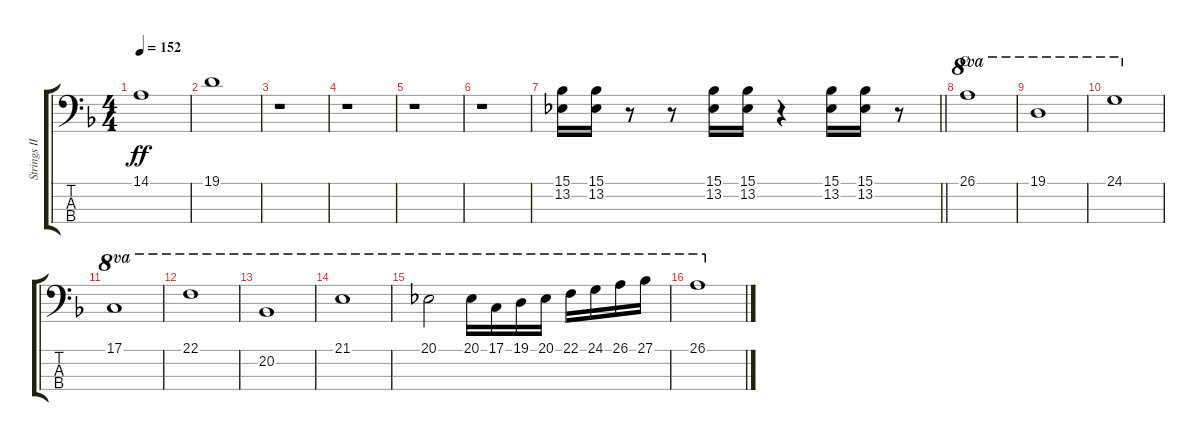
\track ("Strings II" "Strings II") {instrument stringensemble1}
\staff {score tabs}
\tuning (G2 D2 A1 E1) {hide}
\ts (4 4)
\tempo 152
\clef f4
\ks f
14.1.1{dy ff} |
19.1.1 |
r.1 |
r.1 |
r.1 |
r.1 |
\barLineRight lightlight
(15.1 13.2).16 (15.1 13.2).16 r.8 r.8 (15.1 13.2).16 (15.1 13.2).16 r.4 (15.1 13.2).16 (15.1 13.2).16 r.8 |
\section ("" "C")
26.1.1{ot 8va} |
19.1.1{ot 8va} |
24.1.1{ot 8va} |
17.1.1{ot 8va} |
22.1.1{ot 8va} |
20.2.1{ot 8va} |
21.1.1{ot 8va} |
20.1.2{ot 8va} 20.1.16{ot 8va} 17.1.16{ot 8va} 19.1.16{ot 8va} 20.1.16{ot 8va} 22.1.16{ot 8va} 24.1.16{ot 8va} 26.1.16{ot 8va} 27.1.16{ot 8va} |
26.1.1{ot 8va}
